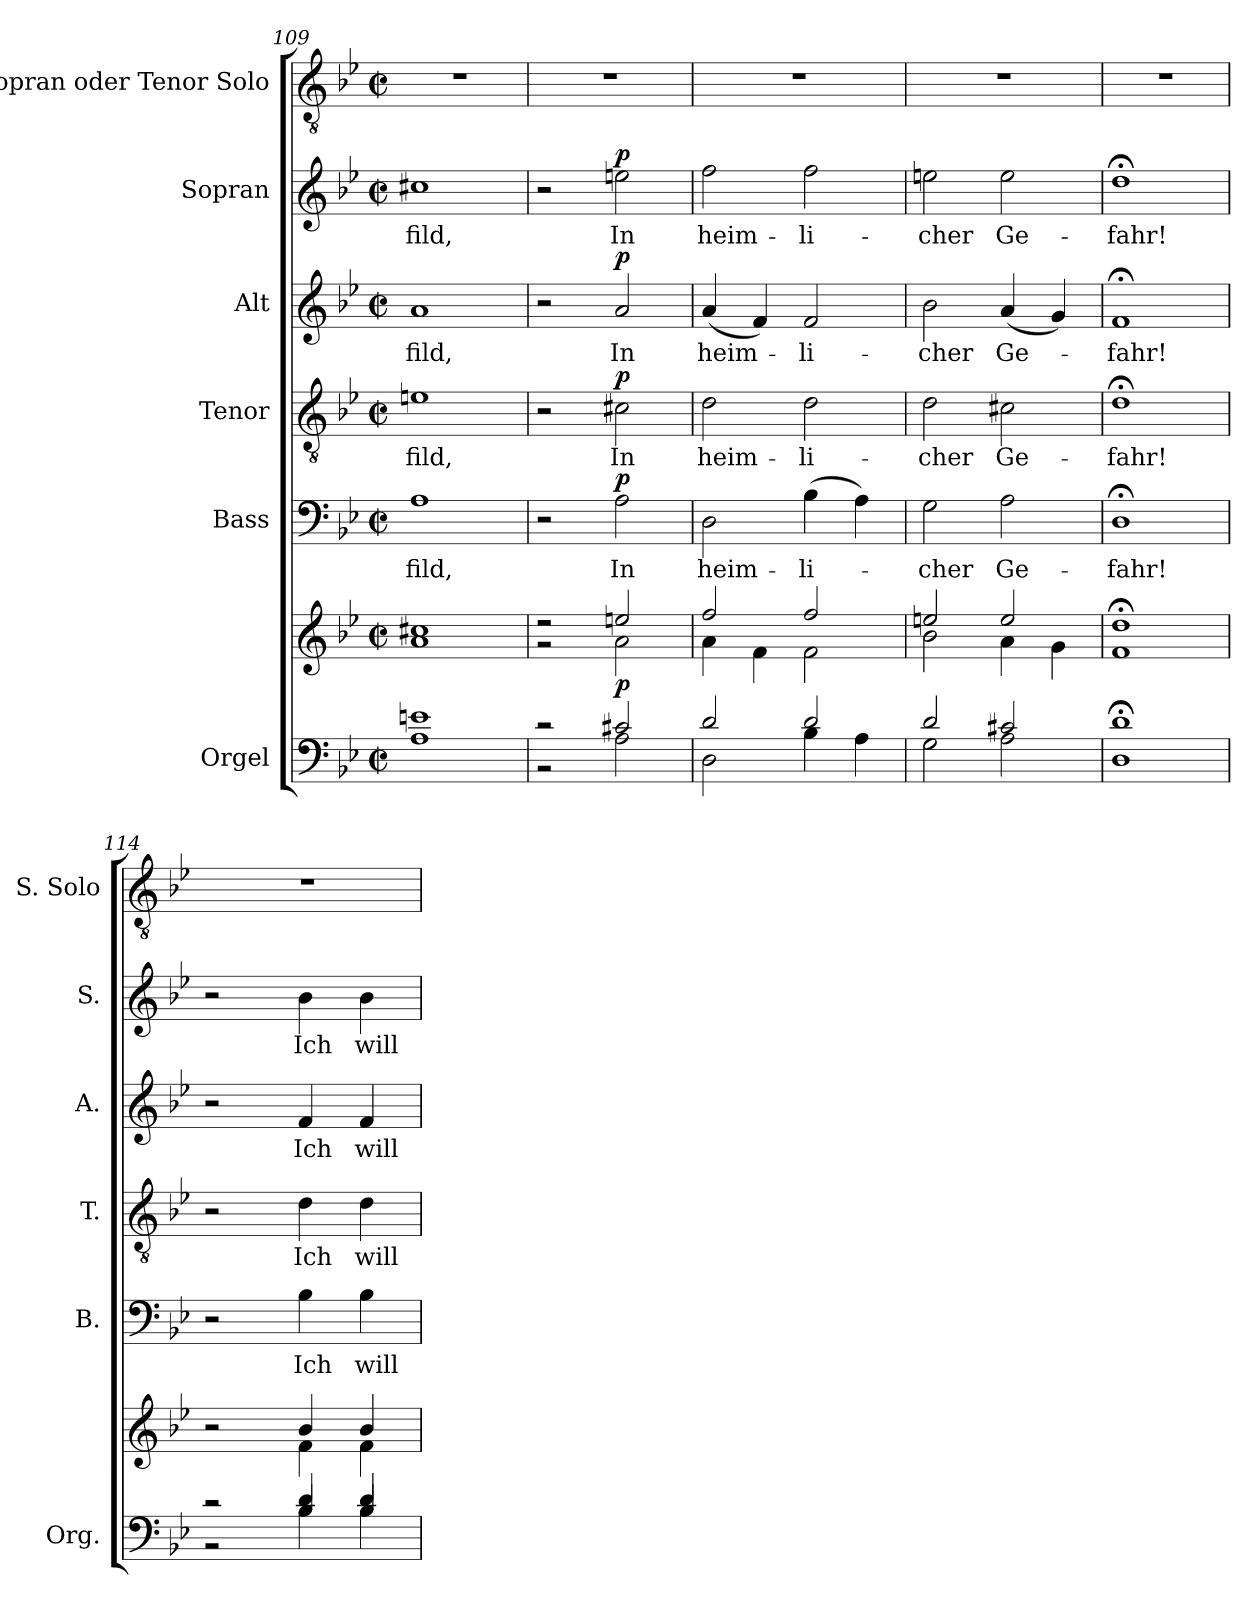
**kern	**kern	**dynam	**kern	**text	**dynam	**kern	**text	**dynam	**kern	**text	**dynam	**kern	**text	**dynam	**kern
*part6	*part6	*part6	*part5	*part5	*part5	*part4	*part4	*part4	*part3	*part3	*part3	*part2	*part2	*part2	*part1
*staff7	*staff6	*staff6/7	*staff5	*staff5	*staff5	*staff4	*staff4	*staff4	*staff3	*staff3	*staff3	*staff2	*staff2	*staff2	*staff1
*I"Orgel	*	*	*I"Bass	*	*	*I"Tenor	*	*	*I"Alt	*	*	*I"Sopran	*	*	*I"Sopran oder  Tenor Solo
*I'Org.	*	*	*I'B.	*	*	*I'T.	*	*	*I'A.	*	*	*I'S.	*	*	*I'S. Solo
*clefF4	*clefG2	*	*clefF4	*	*	*clefGv2	*	*	*clefG2	*	*	*clefG2	*	*	*clefGv2
*	*	*	*	*	*	*ITrd7c12	*	*	*	*	*	*	*	*	*
*k[b-e-]	*k[b-e-]	*	*k[b-e-]	*	*	*k[b-e-]	*	*	*k[b-e-]	*	*	*k[b-e-]	*	*	*k[b-e-]
*B-:	*B-:	*	*B-:	*	*	*B-:	*	*	*B-:	*	*	*B-:	*	*	*B-:
*M2/2	*M2/2	*	*M2/2	*	*	*M2/2	*	*	*M2/2	*	*	*M2/2	*	*	*M2/2
*met(c|)	*met(c|)	*	*met(c|)	*	*	*met(c|)	*	*	*met(c|)	*	*	*met(c|)	*	*	*met(c|)
=109	=109	=109	=109	=109	=109	=109	=109	=109	=109	=109	=109	=109	=109	=109	=109
*^	*^	*	*	*	*	*	*	*	*	*	*	*	*	*	*
!	!	!	!	!	!	!LO:LY:b:color=#000000	!	!	!	!	!	!	!	!	!	!	!
!	!	!	!	!	!	!	!	!	!LO:LY:b:color=#000000	!	!	!	!	!	!	!	!
!	!	!	!	!	!	!	!	!	!	!	!	!LO:LY:b:color=#000000	!	!	!	!	!
!	!	!	!	!	!	!	!	!	!	!	!	!	!	!	!LO:LY:b:color=#000000	!	!
1eni	1Ai	1cc#Xi	1ai	.	1Ai	-fild,	.	1Eni	-fild,	.	1ai	-fild,	.	1cc#Xi	-fild,	.	1r
=110	=110	=110	=110	=110	=110	=110	=110	=110	=110	=110	=110	=110	=110	=110	=110	=110	=110
2r	2r	2r	2r	.	2r	.	.	2r	.	.	2r	.	.	2r	.	.	1r
!	!	!	!	!	!	!LO:LY:b:color=#000000	!	!	!	!	!	!	!	!	!	!	!
!	!	!	!	!	!	!	!	!	!LO:LY:b:color=#000000	!	!	!	!	!	!	!	!
!	!	!	!	!	!	!	!	!	!	!	!	!LO:LY:b:color=#000000	!	!	!	!	!
!	!	!	!	!	!	!	!	!	!	!	!	!	!	!	!LO:LY:b:color=#000000	!	!
2c#Xi/	2Ai\	2eeni/	2ai\	p	2Ai\	In	p	2C#Xi\	In	p	2ai/	In	p	2eeni\	In	p	.
=111	=111	=111	=111	=111	=111	=111	=111	=111	=111	=111	=111	=111	=111	=111	=111	=111	=111
!	!	!	!	!	!	!LO:LY:b:color=#000000	!	!	!	!	!	!	!	!	!	!	!
!	!	!	!	!	!	!	!	!	!LO:LY:b:color=#000000	!	!	!	!	!	!	!	!
!	!	!	!	!	!	!	!	!	!	!	!	!LO:LY:b:color=#000000	!	!	!	!	!
!	!	!	!	!	!	!	!	!	!	!	!	!	!	!	!LO:LY:b:color=#000000	!	!
2di/	2Di\	2ffi/	4ai\	.	2Di\	heim-	.	2Di\	heim-	.	(4ai/	heim-	.	2ffi\	heim-	.	1r
.	.	.	4fi\	.	.	.	.	.	.	.	4fi/)	.	.	.	.	.	.
!	!	!	!	!	!	!LO:LY:b:color=#000000	!	!	!	!	!	!	!	!	!	!	!
!	!	!	!	!	!	!	!	!	!LO:LY:b:color=#000000	!	!	!	!	!	!	!	!
!	!	!	!	!	!	!	!	!	!	!	!	!LO:LY:b:color=#000000	!	!	!	!	!
!	!	!	!	!	!	!	!	!	!	!	!	!	!	!	!LO:LY:b:color=#000000	!	!
2di/	4B-i\	2ffi/	2fi\	.	(4B-i\	-li-	.	2Di\	-li-	.	2fi/	-li-	.	2ffi\	-li-	.	.
.	4Ai\	.	.	.	4Ai\)	.	.	.	.	.	.	.	.	.	.	.	.
=112	=112	=112	=112	=112	=112	=112	=112	=112	=112	=112	=112	=112	=112	=112	=112	=112	=112
!	!	!	!	!	!	!LO:LY:b:color=#000000	!	!	!	!	!	!	!	!	!	!	!
!	!	!	!	!	!	!	!	!	!LO:LY:b:color=#000000	!	!	!	!	!	!	!	!
!	!	!	!	!	!	!	!	!	!	!	!	!LO:LY:b:color=#000000	!	!	!	!	!
!	!	!	!	!	!	!	!	!	!	!	!	!	!	!	!LO:LY:b:color=#000000	!	!
2di/	2Gi\	2eeni/	2b-i\	.	2Gi\	-cher	.	2Di\	-cher	.	2b-i\	-cher	.	2eeni\	-cher	.	1r
!	!	!	!	!	!	!LO:LY:b:color=#000000	!	!	!	!	!	!	!	!	!	!	!
!	!	!	!	!	!	!	!	!	!LO:LY:b:color=#000000	!	!	!	!	!	!	!	!
!	!	!	!	!	!	!	!	!	!	!	!	!LO:LY:b:color=#000000	!	!	!	!	!
!	!	!	!	!	!	!	!	!	!	!	!	!	!	!	!LO:LY:b:color=#000000	!	!
2c#Xi/	2Ai\	2eei/	4ai\	.	2Ai\	Ge-	.	2C#Xi\	Ge-	.	(4ai/	Ge-	.	2eei\	Ge-	.	.
.	.	.	4gi\	.	.	.	.	.	.	.	4gi/)	.	.	.	.	.	.
=113	=113	=113	=113	=113	=113	=113	=113	=113	=113	=113	=113	=113	=113	=113	=113	=113	=113
!	!	!	!	!	!	!LO:LY:b:color=#000000	!	!	!	!	!	!	!	!	!	!	!
!	!	!	!	!	!	!	!	!	!LO:LY:b:color=#000000	!	!	!	!	!	!	!	!
!	!	!	!	!	!	!	!	!	!	!	!	!LO:LY:b:color=#000000	!	!	!	!	!
!	!	!	!	!	!	!	!	!	!	!	!	!	!	!	!LO:LY:b:color=#000000	!	!
1d;i	1Di	1dd;i	1fi	.	1D;i	-fahr!	.	1D;i	-fahr!	.	1f;i	-fahr!	.	1dd;i	-fahr!	.	1r
!!LO:PB:g=z
=114	=114	=114	=114	=114	=114	=114	=114	=114	=114	=114	=114	=114	=114	=114	=114	=114	=114
*	*^	*	*	*	*	*	*	*	*	*	*	*	*	*	*	*	*
2r	2ryy	2r	2r	2ryy	.	2r	.	.	2r	.	.	2r	.	.	2r	.	.	1r
!	!	!	!	!	!	!	!LO:LY:b:color=#000000	!	!	!	!	!	!	!	!	!	!	!
!	!	!	!	!	!	!	!	!	!	!LO:LY:b:color=#000000	!	!	!	!	!	!	!	!
!	!	!	!	!	!	!	!	!	!	!	!	!	!LO:LY:b:color=#000000	!	!	!	!	!
!	!	!	!	!	!	!	!	!	!	!	!	!	!	!	!	!LO:LY:b:color=#000000	!	!
4di/	4B-i\	4B-i/	4b-i/	4fi\	.	4B-i\	Ich	.	4Di\	Ich	.	4fi/	Ich	.	4b-i\	Ich	.	.
!	!	!	!	!	!	!	!LO:LY:b:color=#000000	!	!	!	!	!	!	!	!	!	!	!
!	!	!	!	!	!	!	!	!	!	!LO:LY:b:color=#000000	!	!	!	!	!	!	!	!
!	!	!	!	!	!	!	!	!	!	!	!	!	!LO:LY:b:color=#000000	!	!	!	!	!
!	!	!	!	!	!	!	!	!	!	!	!	!	!	!	!	!LO:LY:b:color=#000000	!	!
4di/	4B-i\	4B-i/	4b-i/	4fi\	.	4B-i\	will	.	4Di\	will	.	4fi/	will	.	4b-i\	will	.	.
*v	*v	*v	*	*	*	*	*	*	*	*	*	*	*	*	*	*	*	*
*	*v	*v	*	*	*	*	*	*	*	*	*	*	*	*	*	*
=	=	=	=	=	=	=	=	=	=	=	=	=	=	=	=
*-	*-	*-	*-	*-	*-	*-	*-	*-	*-	*-	*-	*-	*-	*-	*-
